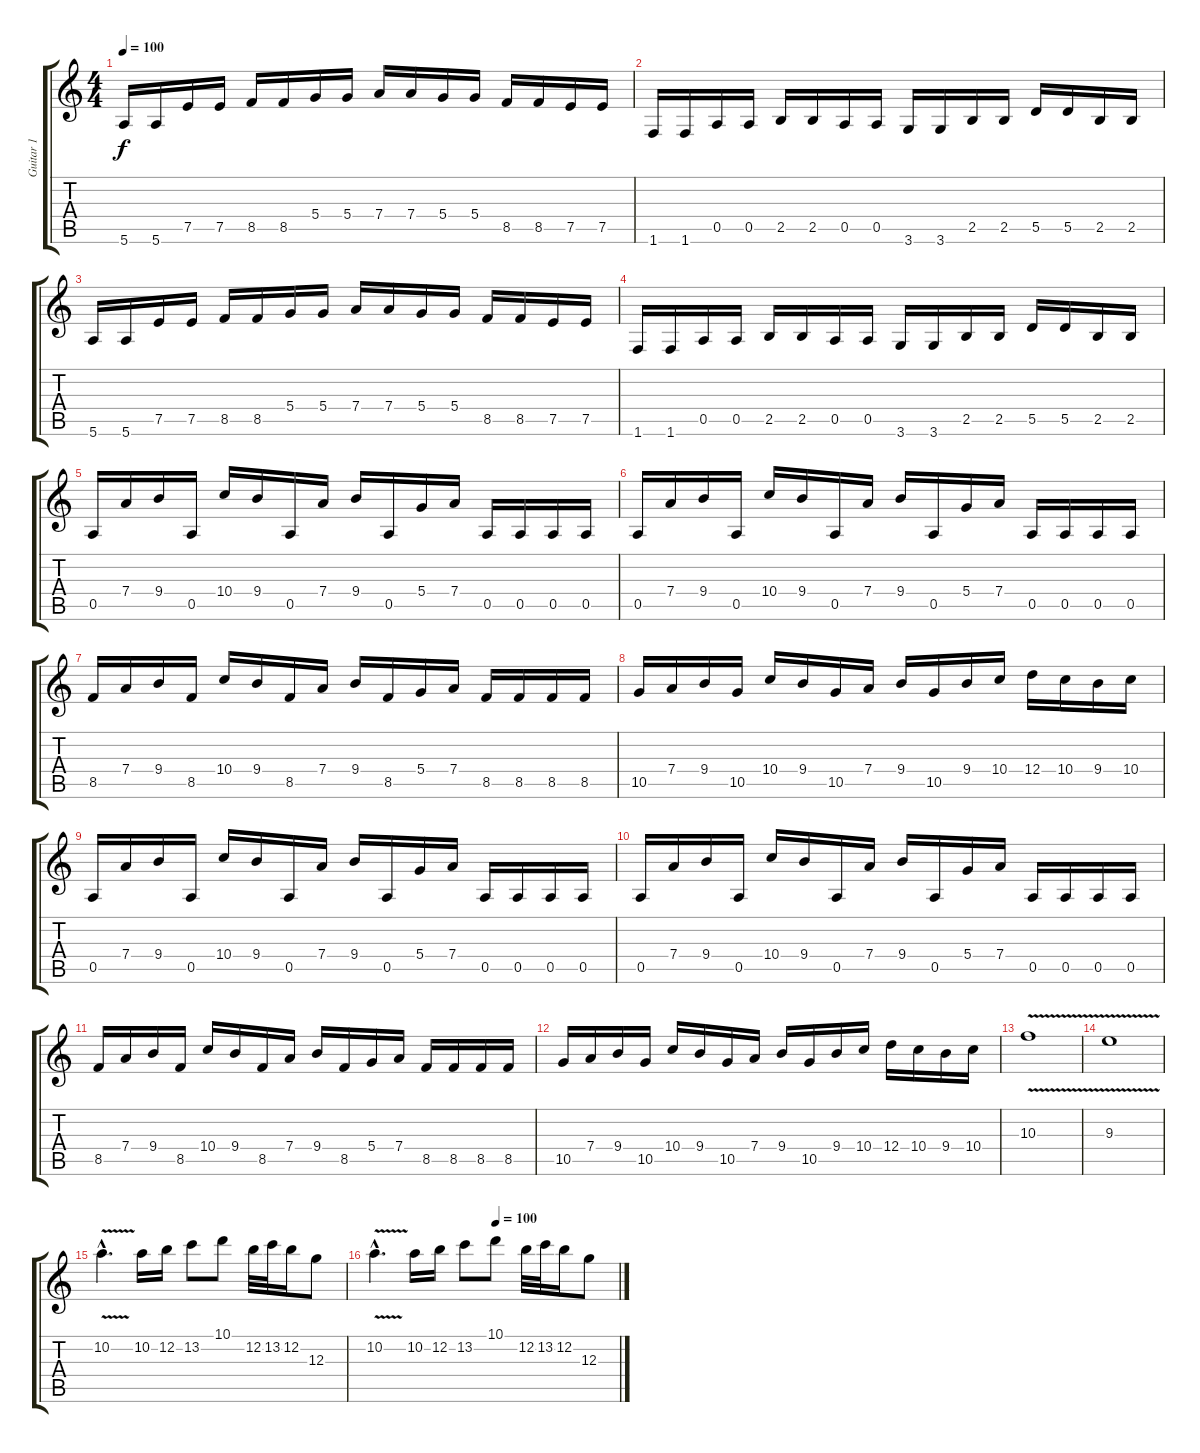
\track ("Guitar 1" "Guitar 1") {instrument overdrivenguitar}
\staff {score tabs}
\tuning (E4 B3 G3 D3 A2 E2) {hide}
\ts (4 4)
\tempo 100
\clef g2
\ks c
5.6.16{dy f} 5.6.16 7.5.16 7.5.16 8.5.16 8.5.16 5.4.16 5.4.16 7.4.16 7.4.16 5.4.16 5.4.16 8.5.16 8.5.16 7.5.16 7.5.16 |
1.6.16 1.6.16 0.5.16 0.5.16 2.5.16 2.5.16 0.5.16 0.5.16 3.6.16 3.6.16 2.5.16 2.5.16 5.5.16 5.5.16 2.5.16 2.5.16 |
5.6.16 5.6.16 7.5.16 7.5.16 8.5.16 8.5.16 5.4.16 5.4.16 7.4.16 7.4.16 5.4.16 5.4.16 8.5.16 8.5.16 7.5.16 7.5.16 |
1.6.16 1.6.16 0.5.16 0.5.16 2.5.16 2.5.16 0.5.16 0.5.16 3.6.16 3.6.16 2.5.16 2.5.16 5.5.16 5.5.16 2.5.16 2.5.16 |
0.5.16 7.4.16 9.4.16 0.5.16 10.4.16 9.4.16 0.5.16 7.4.16 9.4.16 0.5.16 5.4.16 7.4.16 0.5.16 0.5.16 0.5.16 0.5.16 |
0.5.16 7.4.16 9.4.16 0.5.16 10.4.16 9.4.16 0.5.16 7.4.16 9.4.16 0.5.16 5.4.16 7.4.16 0.5.16 0.5.16 0.5.16 0.5.16 |
8.5.16 7.4.16 9.4.16 8.5.16 10.4.16 9.4.16 8.5.16 7.4.16 9.4.16 8.5.16 5.4.16 7.4.16 8.5.16 8.5.16 8.5.16 8.5.16 |
10.5.16 7.4.16 9.4.16 10.5.16 10.4.16 9.4.16 10.5.16 7.4.16 9.4.16 10.5.16 9.4.16 10.4.16 12.4.16 10.4.16 9.4.16 10.4.16 |
0.5.16 7.4.16 9.4.16 0.5.16 10.4.16 9.4.16 0.5.16 7.4.16 9.4.16 0.5.16 5.4.16 7.4.16 0.5.16 0.5.16 0.5.16 0.5.16 |
0.5.16 7.4.16 9.4.16 0.5.16 10.4.16 9.4.16 0.5.16 7.4.16 9.4.16 0.5.16 5.4.16 7.4.16 0.5.16 0.5.16 0.5.16 0.5.16 |
8.5.16 7.4.16 9.4.16 8.5.16 10.4.16 9.4.16 8.5.16 7.4.16 9.4.16 8.5.16 5.4.16 7.4.16 8.5.16 8.5.16 8.5.16 8.5.16 |
10.5.16 7.4.16 9.4.16 10.5.16 10.4.16 9.4.16 10.5.16 7.4.16 9.4.16 10.5.16 9.4.16 10.4.16 12.4.16 10.4.16 9.4.16 10.4.16 |
10.3{v}.1 |
9.3{v}.1 |
10.2{v hac}.4{d} 10.2.16 12.2.16 13.2.8 10.1.8 12.2.32 13.2.32 12.2.16 12.3.8 |
\tempo (100 0.5)
10.2{v hac}.4{d} 10.2.16 12.2.16 13.2.8 10.1.8 12.2.32 13.2.32 12.2.16 12.3.8
